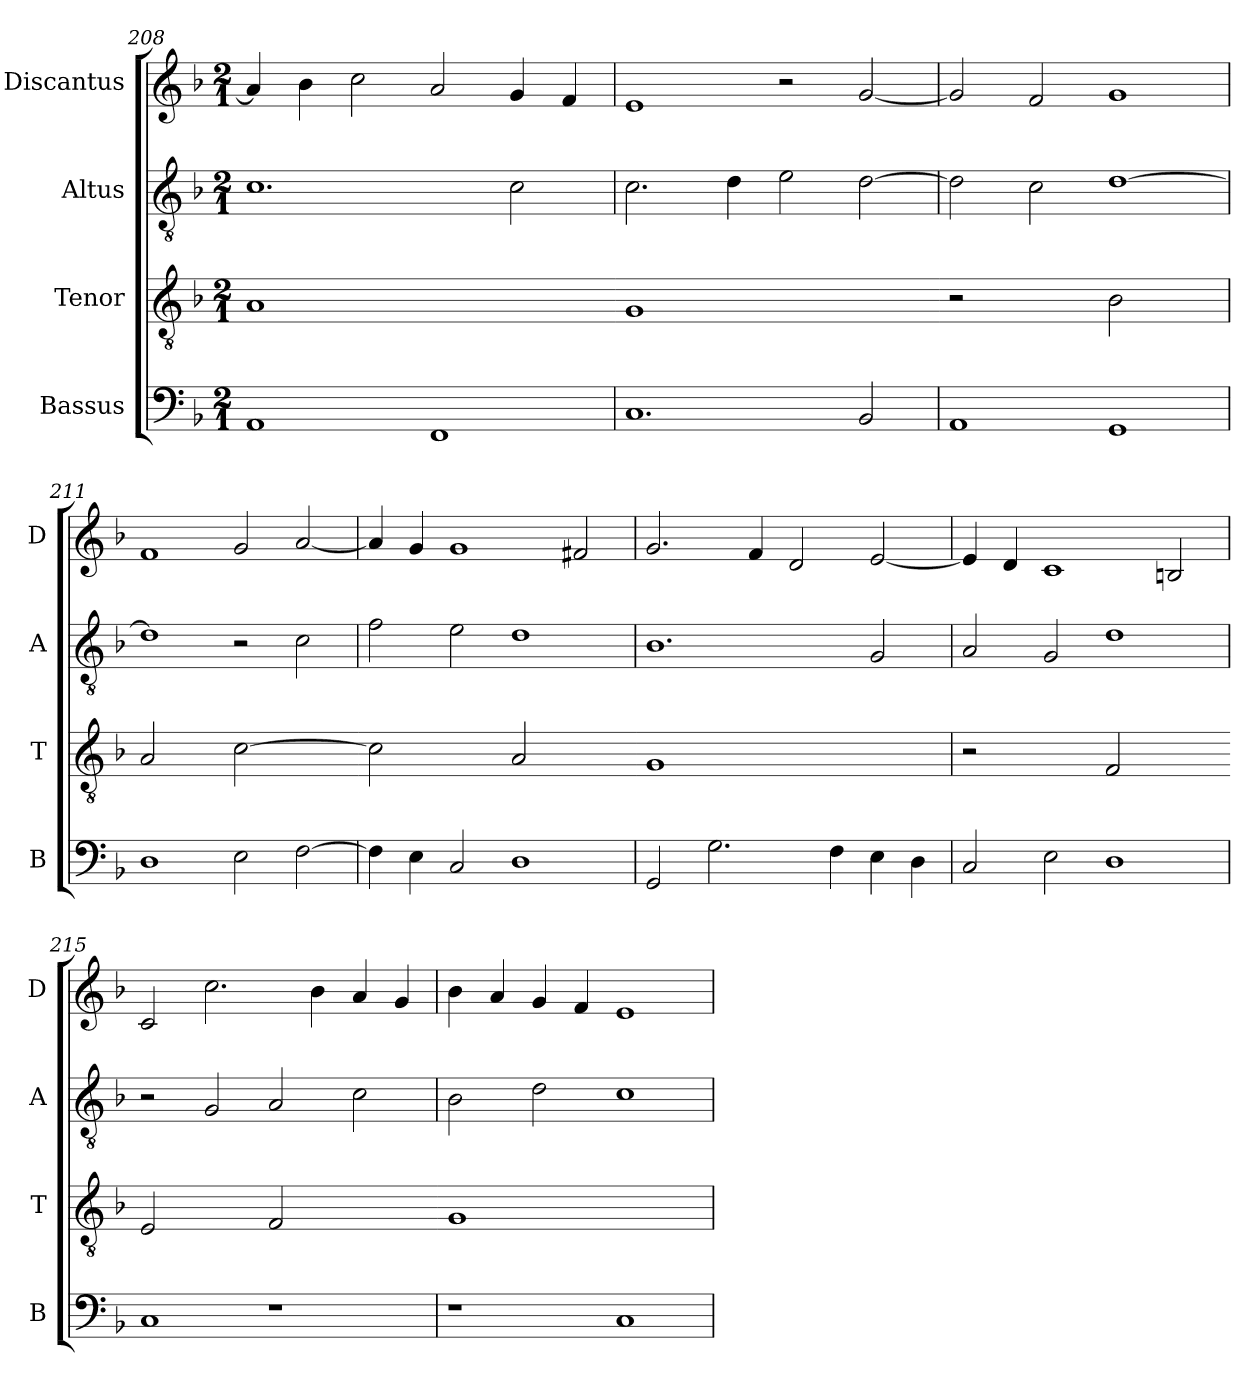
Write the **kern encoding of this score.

**kern	**kern	**kern	**kern
*part4	*part3	*part2	*part1
*staff4	*staff3	*staff2	*staff1
*I"Bassus	*I"Tenor	*I"Altus	*I"Discantus
*I'B	*I'T	*I'A	*I'D
*clefF4	*clefGv2	*clefGv2	*clefG2
*k[b-]	*k[b-]	*k[b-]	*k[b-]
*M2/1	*M2/1	*M2/1	*M2/1
=208	=208	=208	=208
!	!LO:N:vis=1	!	!
1AA	0A	1.c	4a/]
.	.	.	4b-\
.	.	.	2cc\
1FF	.	.	2a/
.	.	2c\	4g/
.	.	.	4f/
=209	=209-	=209	=209
!	!LO:N:vis=1	!	!
1.C	0G	2.c\	1e
.	.	4d\	.
.	.	2e\	2r
2BB-/	.	[2d\	[2g/
=210	=210-	=210	=210
!	!LO:N:vis=2	!	!
1AA	1r	2d\]	2g/]
.	.	2c\	2f/
!	!LO:N:vis=2	!	!
1GG	1B-	[1d	1g
=211	=211	=211	=211
!	!LO:N:vis=2	!	!
1D	1A	1d]	1f
!	!LO:N:vis=2	!	!
2E\	[1c	2r	2g/
[2F\	.	2c\	[2a/
=212	=212-	=212	=212
!	!LO:N:vis=2	!	!
4F\]	1c]	2f\	4a/]
4E\	.	.	4g/
2C/	.	2e\	1g
!	!LO:N:vis=2	!	!
1D	1A	1d	.
.	.	.	2f#X/
=213	=213-	=213	=213
!	!LO:N:vis=1	!	!
2GG/	0G	1.B-	2.g/
2.G\	.	.	.
.	.	.	4f/
.	.	.	2d/
4F\	.	.	.
4E\	.	2G/	[2e/
4D\	.	.	.
=214	=214	=214	=214
!	!LO:N:vis=2	!	!
2C/	1r	2A/	4e/]
.	.	.	4d/
2E\	.	2G/	1c
!	!LO:N:vis=2	!	!
1D	1F	1d	.
.	.	.	2Bn/
=215	=215-	=215	=215
!	!LO:N:vis=2	!	!
1C	1E	2r	2c/
.	.	2G/	2.cc\
!	!LO:N:vis=2	!	!
1r	1F	2A/	.
.	.	.	4b-\
.	.	2c\	4a/
.	.	.	4g/
=216	=216-	=216	=216
!	!LO:N:vis=1	!	!
1r	0G	2B-\	4b-\
.	.	.	4a/
.	.	2d\	4g/
.	.	.	4f/
1C	.	1c	1e
=	=	=	=
*-	*-	*-	*-
